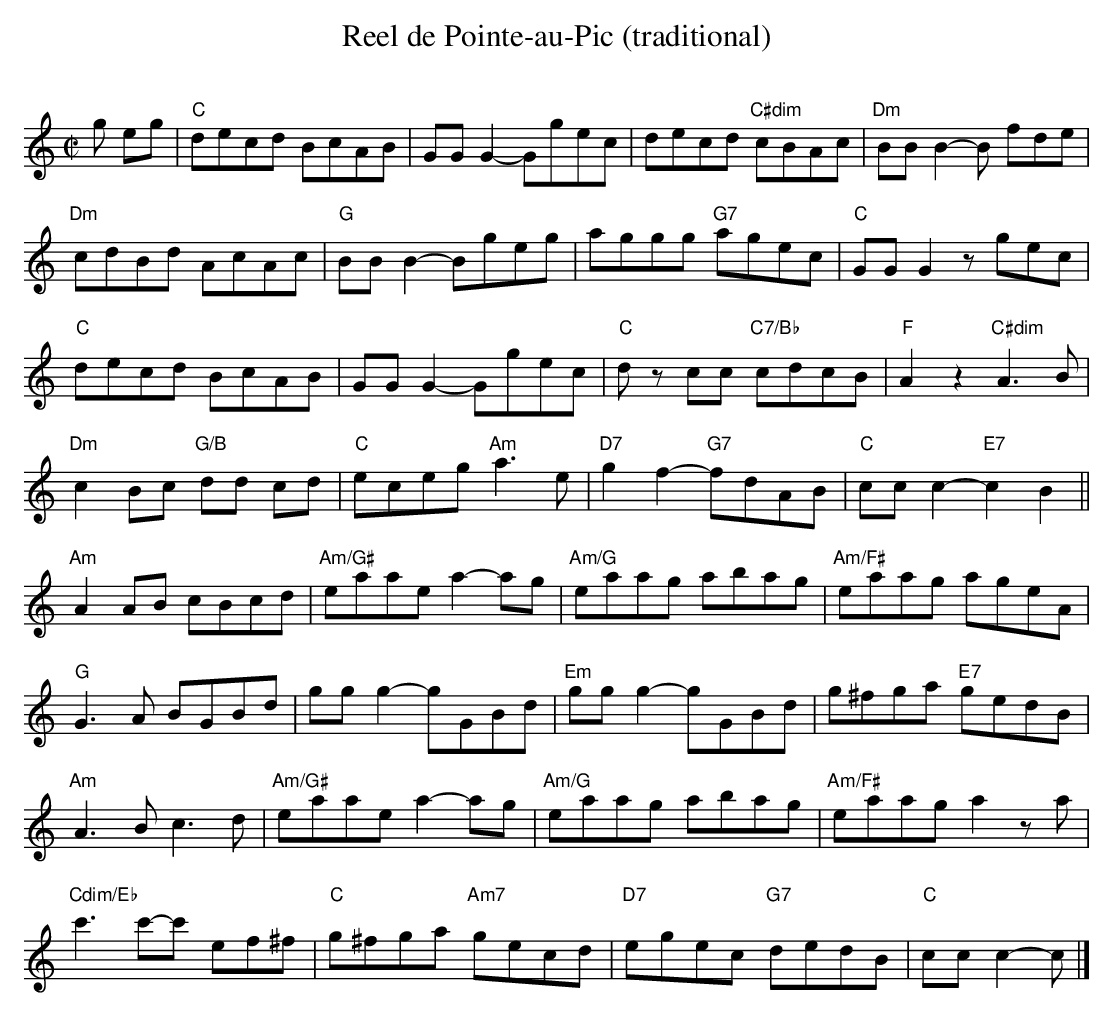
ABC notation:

X:1
T:Reel de Pointe-au-Pic (traditional)
C:
M:C|
L:1/8
K:C
g eg|\
"C"decd BcAB|GG G2-Ggec|decd "C#dim"cBAc|"Dm"BBB2-B fde|
"Dm"cdBd AcAc|"G"BB B2-Bgeg|aggg "G7"agec|"C"GG G2zgec|
"C"decd BcAB|GG G2-Ggec|"C"dz cc "C7/Bb"cdcB |"F"A2 z2 "C#dim"A3B|
"Dm"c2 Bc "G/B"dd cd|"C"eceg "Am"a3 e|"D7"g2f2- "G7"fdAB|"C"ccc2-"E7"c2 B2||
"Am"A2 AB cBcd|"Am/G#"eaae a2-ag|"Am/G"eaag abag|"Am/F#"eaag ageA|
"G"G3A BGBd|gg g2-gGBd|"Em"gg g2-gGBd|g^fga "E7"gedB|
"Am"A3B c3d|"Am/G#"eaae a2-ag|"Am/G"eaag abag|"Am/F#"eaaga2 za|
"Cdim/Eb"c'3c'-c' ef^f|"C"g^fga "Am7"gecd|"D7"egec "G7"dedB|"C"ccc2-c|]

$SmallLMargin
$SmallRMargin
